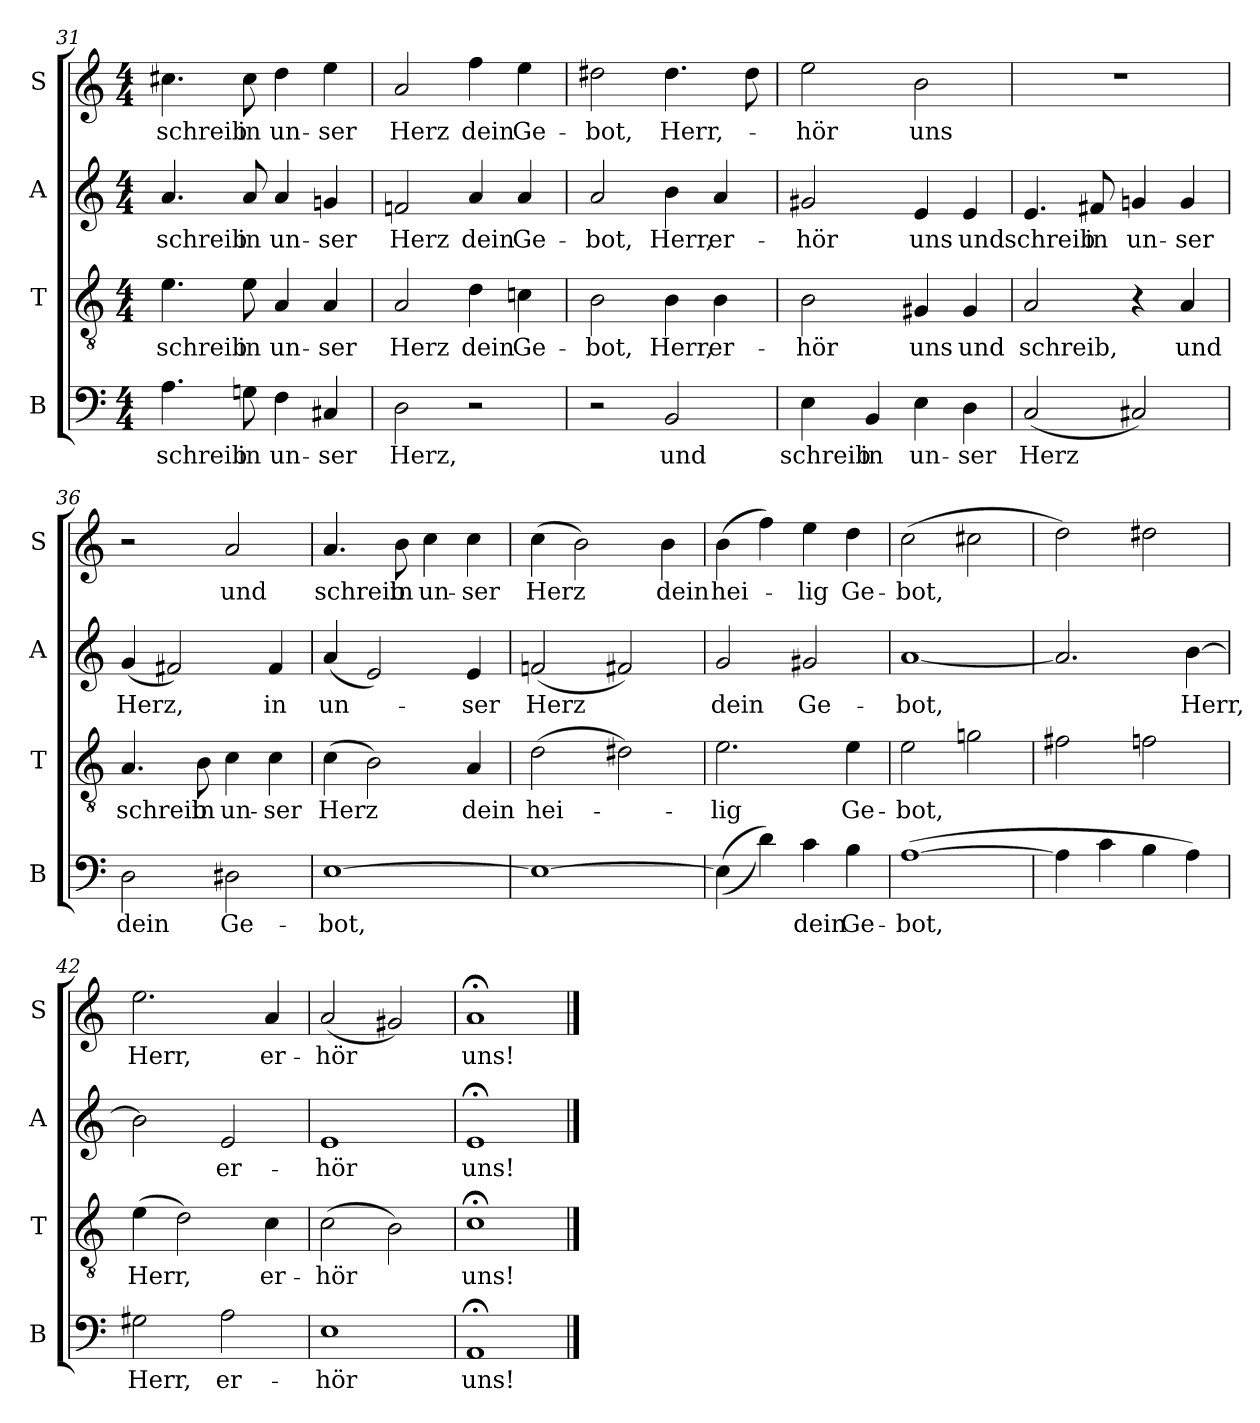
**kern	**text	**kern	**text	**kern	**text	**kern	**text
*part4	*part4	*part3	*part3	*part2	*part2	*part1	*part1
*staff4	*staff4	*staff3	*staff3	*staff2	*staff2	*staff1	*staff1
*I"B	*	*I"T	*	*I"A	*	*I"S	*
*I'B	*	*I'T	*	*I'A	*	*I'S	*
*clefF4	*	*clefGv2	*	*clefG2	*	*clefG2	*
*k[]	*	*k[]	*	*k[]	*	*k[]	*
*M4/4	*	*M4/4	*	*M4/4	*	*M4/4	*
=31	=31	=31	=31	=31	=31	=31	=31
4.A\	schreib	4.e\	schreib	4.a/	schreib	4.cc#X\	schreib
8Gn\	in	8e\	in	8a/	in	8cc#\	in
4F\	un-	4A/	un-	4a/	un-	4dd\	un-
4C#X/	-ser	4A/	-ser	4gn/	-ser	4ee\	-ser
=32	=32	=32	=32	=32	=32	=32	=32
2D\	Herz,	2A/	Herz	2fn/	Herz	2a/	Herz
2r	.	4d\	dein	4a/	dein	4ff\	dein
.	.	4cn\	Ge-	4a/	Ge-	4ee\	Ge-
=33	=33	=33	=33	=33	=33	=33	=33
2r	.	2B\	-bot,	2a/	-bot,	2dd#X\	-bot,
2BB/	und	4B\	Herr,	4b\	Herr,	4.dd#\	Herr,-
.	.	4B\	er-	4a/	er-	.	.
.	.	.	.	.	.	8dd#\	.
=34	=34	=34	=34	=34	=34	=34	=34
4E\	schreib	2B\	-hör	2g#X/	-hör	2ee\	-hör
4BB/	in	.	.	.	.	.	.
4E\	un-	4G#X/	uns	4e/	uns	2b\	uns
4D\	-ser	4G#/	und	4e/	und	.	.
!!LO:PB:g=z
=35	=35	=35	=35	=35	=35	=35	=35
(2C/	Herz	2A/	schreib,	4.e/	schreib	1r	.
.	.	.	.	8f#X/	in	.	.
2C#X/)	.	4r	.	4gn/	un-	.	.
.	.	4A/	und	4g/	-ser	.	.
=36	=36	=36	=36	=36	=36	=36	=36
2D\	dein	4.A/	schreib	(4g/	Herz,	2r	.
.	.	.	.	2f#X/)	.	.	.
.	.	8B\	in	.	.	.	.
2D#X\	Ge-	4c\	un-	.	.	2a/	und
.	.	4c\	-ser	4f#/	in	.	.
=37	=37	=37	=37	=37	=37	=37	=37
[1E	-bot,	(4c\	Herz	(4a/	un-	4.a/	schreib
.	.	2B\)	.	2e/)	.	.	.
.	.	.	.	.	.	8b\	in
.	.	.	.	.	.	4cc\	un-
.	.	4A/	dein	4e/	-ser	4cc\	-ser
=38	=38	=38	=38	=38	=38	=38	=38
1E_	.	(2d\	hei-	(2fn/	Herz	(4cc\	Herz
.	.	.	.	.	.	2b\)	.
.	.	2d#X\)	.	2f#X/)	.	.	.
.	.	.	.	.	.	4b\	dein
=39	=39	=39	=39	=39	=39	=39	=39
((4E\]	.	2.e\	-lig	2g/	dein	(4b\	hei-
4d\))	.	.	.	.	.	4ff\)	.
4c\	dein	.	.	2g#X/	Ge-	4ee\	-lig
4B\	Ge-	4e\	Ge-	.	.	4dd\	Ge-
=40	=40	=40	=40	=40	=40	=40	=40
([1A	-bot,	2e\	-bot,	[1a	-bot,	(2cc\	-bot,
.	.	2gn\	.	.	.	2cc#X\	.
=41	=41	=41	=41	=41	=41	=41	=41
4A\]	.	2f#X\	.	2.a/]	.	2dd\)	.
4c\	.	.	.	.	.	.	.
4B\	.	2fn\	.	.	.	2dd#X\	.
4A\)	.	.	.	[4b\	Herr,	.	.
!!LO:LB:g=z
=42	=42	=42	=42	=42	=42	=42	=42
2G#X\	Herr,	(4e\	Herr,	2b\]	.	2.ee\	Herr,
.	.	2d\)	.	.	.	.	.
2A\	er-	.	.	2e/	er-	.	.
.	.	4c\	er-	.	.	4a/	er-
=43	=43	=43	=43	=43	=43	=43	=43
1E	-hör	(2c\	-hör	1e	-hör	(2a/	-hör
.	.	2B\)	.	.	.	2g#X/)	.
=44	=44	=44	=44	=44	=44	=44	=44
1AA;<	uns!	1c;<	uns!	1e;<	uns!	1a;<	uns!
==	==	==	==	==	==	==	==
*-	*-	*-	*-	*-	*-	*-	*-
